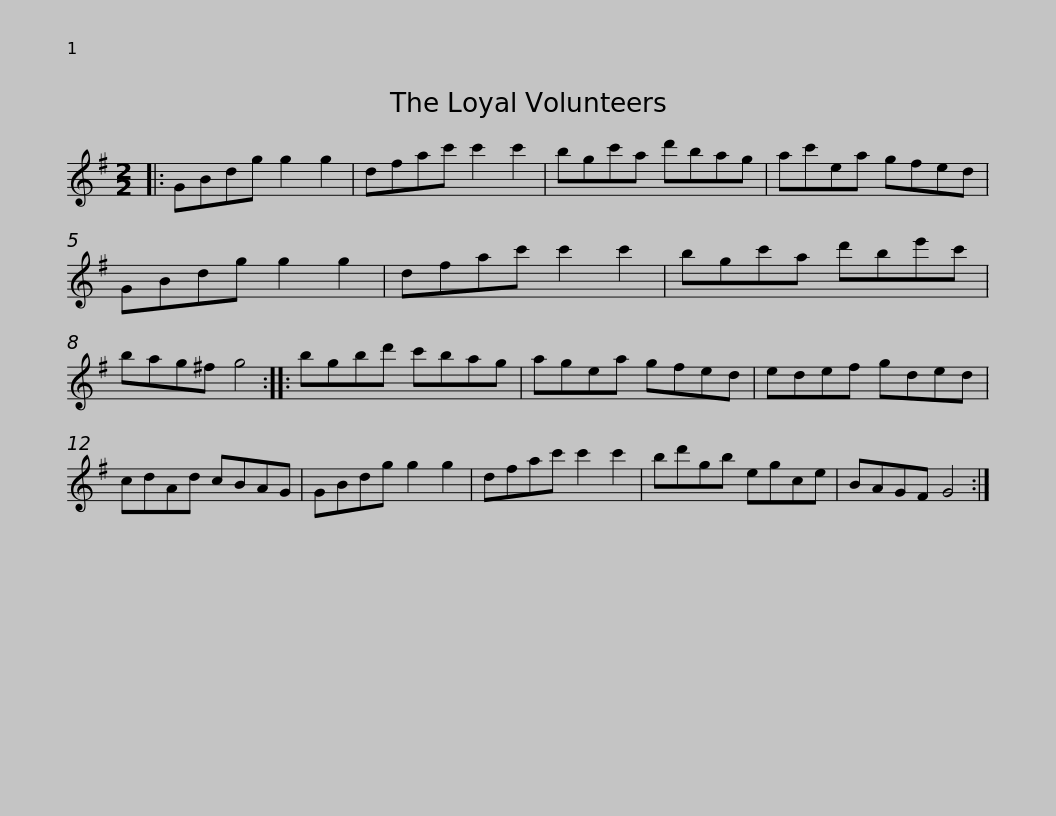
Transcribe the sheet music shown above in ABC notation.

X:1
L:1/8
M:2/2
I:linebreak $
K:G
V:1 treble
V:1
|: GBdg g2 g2 | dfac' c'2 c'2 | bgc'a d'bag | ac'ea gfed | GBdg g2 g2 |$ %5
 dfac' c'2 c'2 | bgc'a d'be'c' | bag^f g4 :: bgbd' c'bag | agea gfed |$ %10
 edef gded | cdAd cBAG | GBdg g2 g2 | dfac' c'2 c'2 | bd'gb egce | %15
 BAGF G4 :| %16
